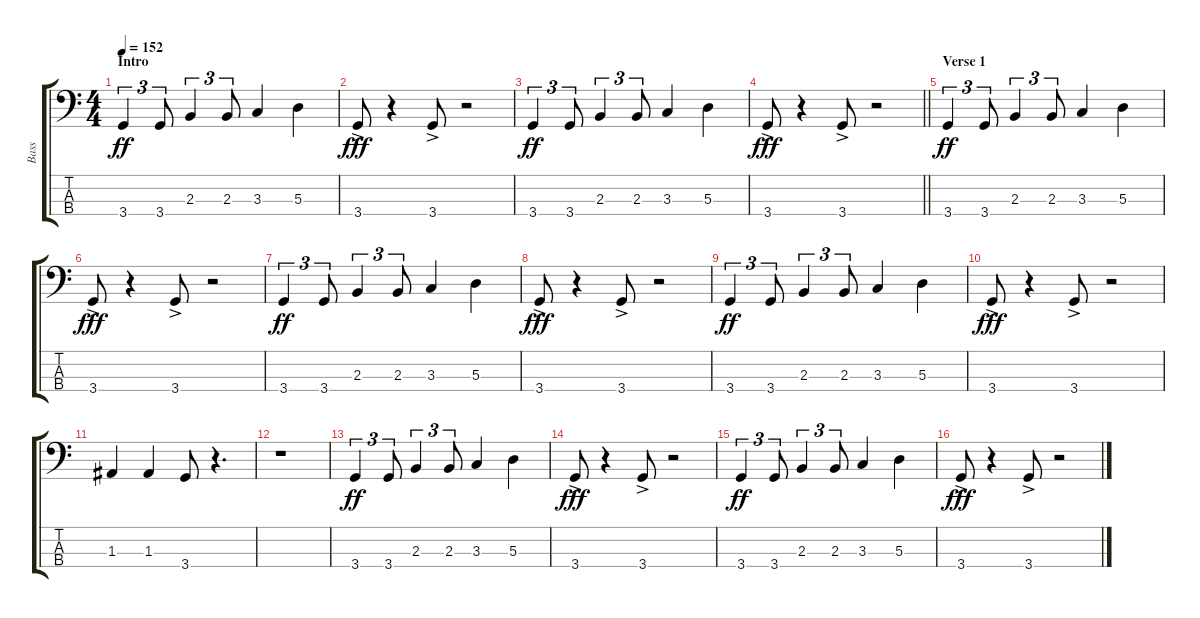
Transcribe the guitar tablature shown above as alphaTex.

\track ("Bass" "Bass") {instrument electricbasspick}
\staff {score tabs}
\tuning (G2 D2 A1 E1) {hide}
\ts (4 4)
\section ("" "Intro")
\tempo 152
\clef f4
\ks c
3.4.4{tu (3 2) dy ff instrument electricbasspick} 3.4.8{tu (3 2)} 2.3.4{tu (3 2)} 2.3.8{tu (3 2)} 3.3.4 5.3.4 |
3.4{ac}.8{dy fff} r.4 3.4{ac}.8 r.2 |
3.4.4{tu (3 2) dy ff} 3.4.8{tu (3 2)} 2.3.4{tu (3 2)} 2.3.8{tu (3 2)} 3.3.4 5.3.4 |
\barLineRight lightlight
3.4{ac}.8{dy fff} r.4 3.4{ac}.8 r.2 |
\section ("" "Verse 1")
3.4.4{tu (3 2) dy ff} 3.4.8{tu (3 2)} 2.3.4{tu (3 2)} 2.3.8{tu (3 2)} 3.3.4 5.3.4 |
3.4{ac}.8{dy fff} r.4 3.4{ac}.8 r.2 |
3.4.4{tu (3 2) dy ff} 3.4.8{tu (3 2)} 2.3.4{tu (3 2)} 2.3.8{tu (3 2)} 3.3.4 5.3.4 |
3.4{ac}.8{dy fff} r.4 3.4{ac}.8 r.2 |
3.4.4{tu (3 2) dy ff} 3.4.8{tu (3 2)} 2.3.4{tu (3 2)} 2.3.8{tu (3 2)} 3.3.4 5.3.4 |
3.4{ac}.8{dy fff} r.4 3.4{ac}.8 r.2 |
1.3.4 1.3.4 3.4.8 r.4{d} |
r.1 |
3.4.4{tu (3 2) dy ff} 3.4.8{tu (3 2)} 2.3.4{tu (3 2)} 2.3.8{tu (3 2)} 3.3.4 5.3.4 |
3.4{ac}.8{dy fff} r.4 3.4{ac}.8 r.2 |
3.4.4{tu (3 2) dy ff} 3.4.8{tu (3 2)} 2.3.4{tu (3 2)} 2.3.8{tu (3 2)} 3.3.4 5.3.4 |
3.4{ac}.8{dy fff} r.4 3.4{ac}.8 r.2
